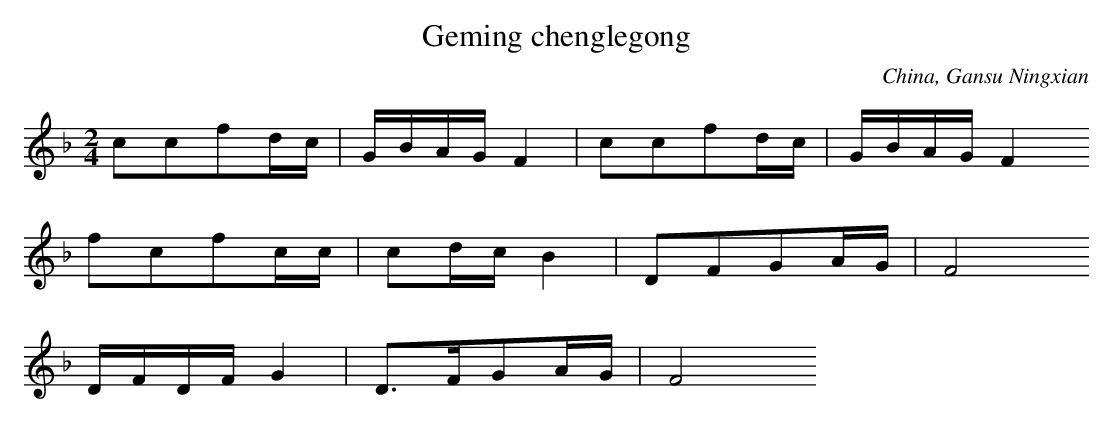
X:1
T: Geming chenglegong
O: China, Gansu Ningxian
M: 2/4
L: 1/16
K: F
c2c2f2dc | GBAGF4 | c2c2f2dc | GBAGF4
f2c2f2cc | c2dcB4 | D2F2G2AG | F8
DFDFG4 | D3FG2AG | F8
